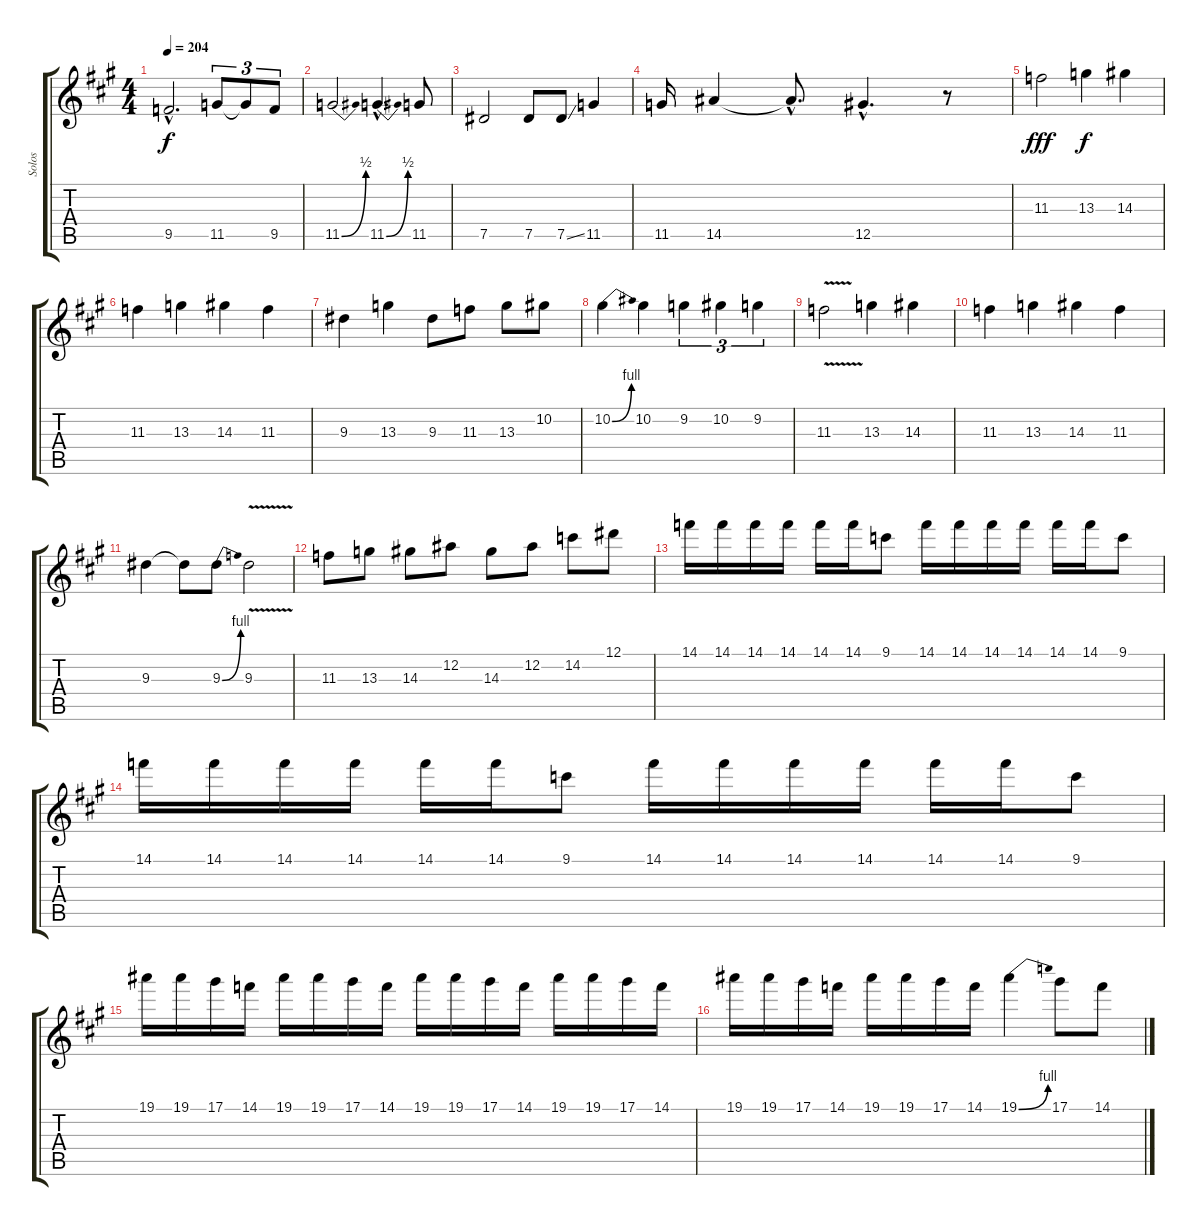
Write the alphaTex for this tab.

\track ("Solos" "Solos") {instrument distortionguitar}
\staff {score tabs}
\tuning (Eb4 Bb3 Gb3 Db3 Ab2 Eb2) {hide}
\ts (4 4)
\tempo 204
\clef g2
\ks a
9.5{hac}.2{d dy f} 11.5.8{tu (3 2)} 11.5{t}.8{tu (3 2)} 9.5.8{tu (3 2)} |
11.5{be (bend 0 0 60 2)}.2 11.5{be (bend 0 0 60 2) hac}.4{d} 11.5.8 |
7.5.2 7.5.8 7.5{ss}.8 11.5.4 |
11.5.16 14.5.4 14.5{hac t}.8{d} 12.5{hac}.4{d} r.8 |
11.3.2{dy fff} 13.3.4{dy f} 14.3.4 |
11.3.4 13.3.4 14.3.4 11.3.4 |
9.3.4 13.3.4 9.3.8 11.3.8 13.3.8 10.2.8 |
10.2{be (bend 0 0 60 4)}.4 10.2.4 9.2.4{tu (3 2)} 10.2.4{tu (3 2)} 9.2.4{tu (3 2)} |
11.3{v}.2 13.3.4 14.3.4 |
11.3.4 13.3.4 14.3.4 11.3.4 |
9.3.4 9.3{t}.8 9.3{be (bend 0 0 60 4)}.8 9.3{v}.2 |
11.3.8 13.3.8 14.3.8 12.2.8 14.3.8 12.2.8 14.2.8 12.1.8 |
14.1.16 14.1.16 14.1.16 14.1.16 14.1.16 14.1.16 9.1.8 14.1.16 14.1.16 14.1.16 14.1.16 14.1.16 14.1.16 9.1.8 |
14.1.16 14.1.16 14.1.16 14.1.16 14.1.16 14.1.16 9.1.8 14.1.16 14.1.16 14.1.16 14.1.16 14.1.16 14.1.16 9.1.8 |
19.1.16 19.1.16 17.1.16 14.1.16 19.1.16 19.1.16 17.1.16 14.1.16 19.1.16 19.1.16 17.1.16 14.1.16 19.1.16 19.1.16 17.1.16 14.1.16 |
19.1.16 19.1.16 17.1.16 14.1.16 19.1.16 19.1.16 17.1.16 14.1.16 19.1{be (bend 0 0 60 4)}.4 17.1.8 14.1.8
